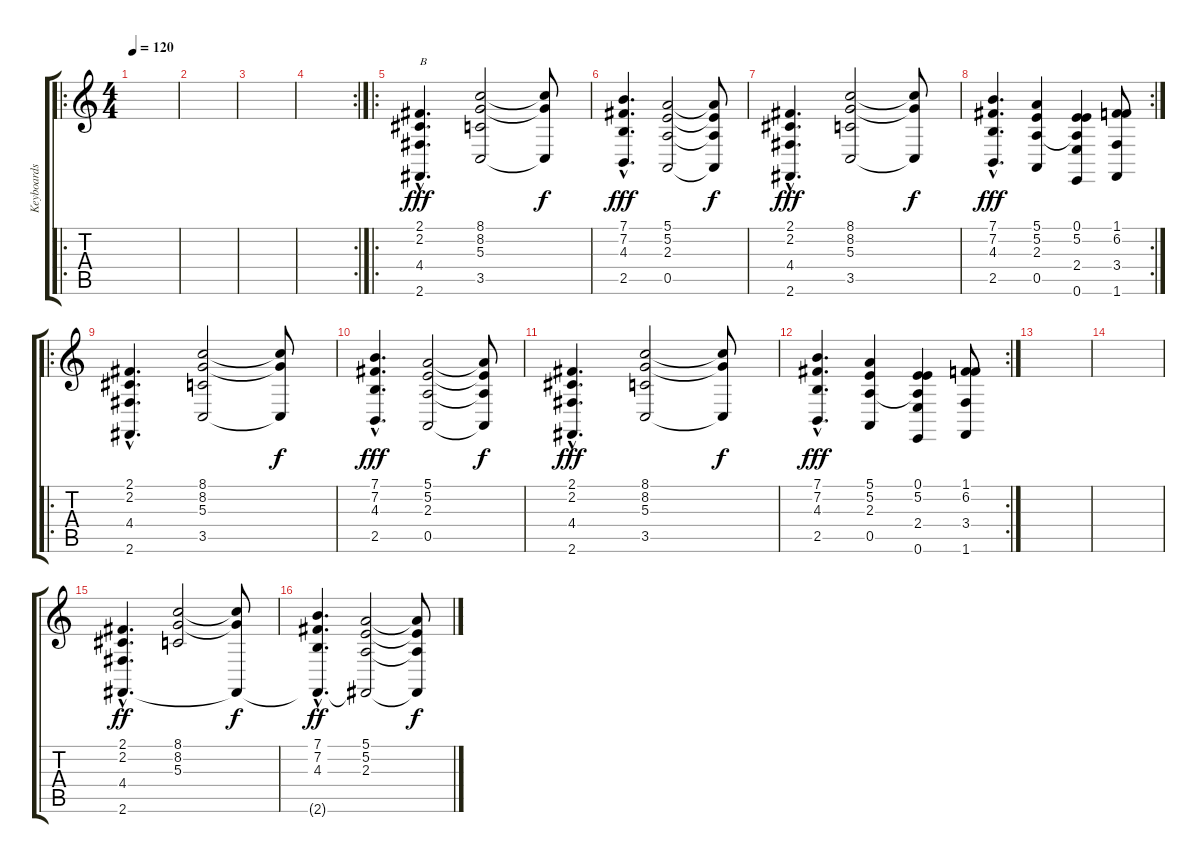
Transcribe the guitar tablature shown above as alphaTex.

\track ("Keyboards " "Keyboards ") {instrument stringensemble1}
\staff {score tabs}
\tuning (E4 B3 G3 D3 A2 E2) {hide}
\ro
\ts (4 4)
\tempo 120
\clef g2
\ks c
|
|
|
\rc 2
|
\ro
(2.1{hac} 2.2{hac} 4.4{hac} 2.6{hac}).4{d txt "B" dy fff} (8.1 8.2 5.3 3.5).2 (8.1{t} 8.2{t} 3.5{t}).8{dy f} |
(7.1{hac} 7.2{hac} 4.3{hac} 2.5{hac}).4{d dy fff} (5.1 5.2 2.3 0.5).2 (5.1{t} 5.2{t} 2.3{t} 0.5{t}).8{dy f} |
(2.1{hac} 2.2{hac} 4.4{hac} 2.6{hac}).4{d dy fff} (8.1 8.2 5.3 3.5).2 (8.1{t} 8.2{t} 3.5{t}).8{dy f} |
\rc 2
(7.1{hac} 7.2{hac} 4.3{hac} 2.5{hac}).4{d dy fff} (5.1 5.2 2.3 0.5).4 (0.1 5.2 2.3{t} 2.4 0.6).4 (1.1 6.2 3.4 1.6).8 |
\ro
(2.1{hac} 2.2{hac} 4.4{hac} 2.6{hac}).4{d} (8.1 8.2 5.3 3.5).2 (8.1{t} 8.2{t} 3.5{t}).8{dy f} |
(7.1{hac} 7.2{hac} 4.3{hac} 2.5{hac}).4{d dy fff} (5.1 5.2 2.3 0.5).2 (5.1{t} 5.2{t} 2.3{t} 0.5{t}).8{dy f} |
(2.1{hac} 2.2{hac} 4.4{hac} 2.6{hac}).4{d dy fff} (8.1 8.2 5.3 3.5).2 (8.1{t} 8.2{t} 3.5{t}).8{dy f} |
\rc 2
(7.1{hac} 7.2{hac} 4.3{hac} 2.5{hac}).4{d dy fff} (5.1 5.2 2.3 0.5).4 (0.1 5.2 2.3{t} 2.4 0.6).4 (1.1 6.2 3.4 1.6).8 |
|
|
(2.1{hac} 2.2{hac} 4.4{hac} 2.6{hac}).4{d dy ff} (8.1 8.2 5.3).2 (8.1{t} 8.2{t} 2.6{t}).8{dy f} |
(7.1{hac} 7.2{hac} 4.3{hac} 2.6{hac t}).4{d dy ff} (5.1 5.2 2.3 2.6{t}).2 (5.1{t} 5.2{t} 2.3{t} 2.6{t}).8{dy f}
